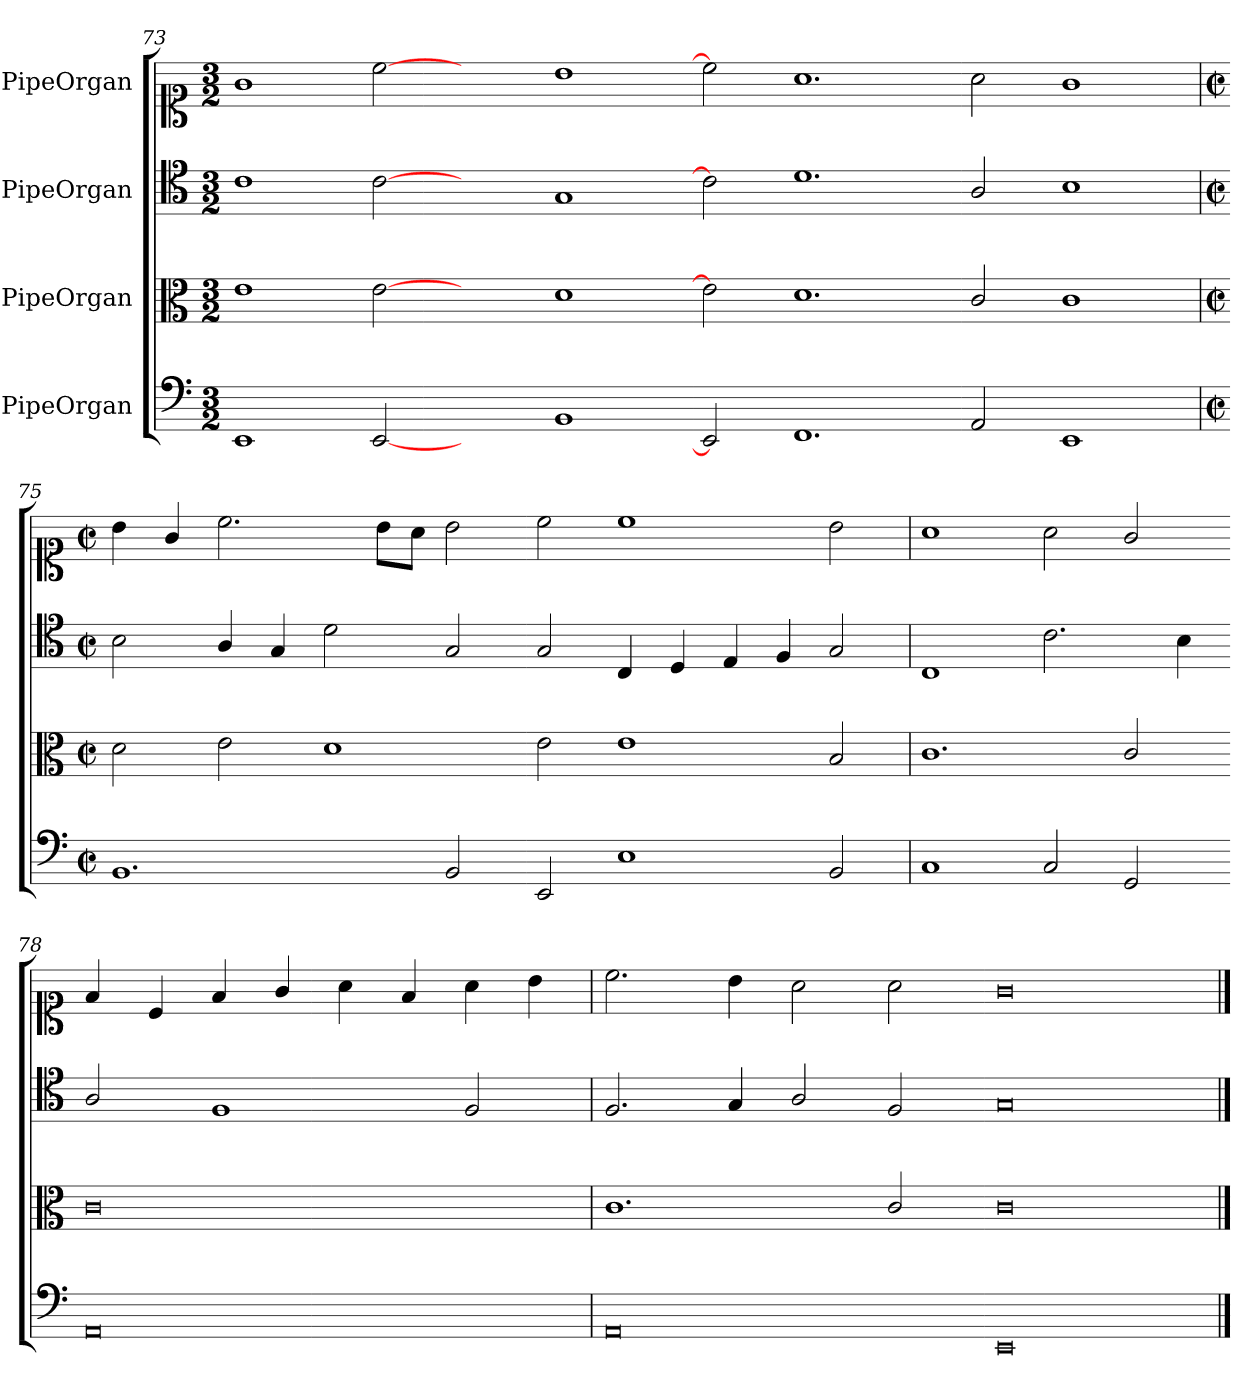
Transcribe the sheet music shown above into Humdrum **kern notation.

**kern	**kern	**kern	**kern
*part4	*part3	*part2	*part1
*staff4	*staff3	*staff2	*staff1
*I"PipeOrgan	*I"PipeOrgan	*I"PipeOrgan	*I"PipeOrgan
*clefF5	*clefC3	*clefC4	*clefC1
*k[]	*k[]	*k[]	*k[]
*C:	*C:	*C:	*C:
*M3/2	*M3/2	*M3/2	*M3/2
=73	=73	=73	=73
1CC	1e	1c	1g
[2CC	[2e	[2c	[2cc
2ryy	2ryy	2ryy	2ryy
1GG	1d	1G	1b
=74-	=74-	=74-	=74-
2CC]	2e]	2c]	2cc]
1.DD	1.d	1.d	1.a
2FF/	2c/	2A/	2a\
1CC	1c	1B	1g
=75	=75	=75	=75
*M2/1	*M2/1	*M2/1	*M2/1
*met(c|)	*met(c|)	*met(c|)	*met(c|)
1.GG	2d\	2B\	4b\
.	.	.	4g/
.	2e\	4A/	2.cc\
.	.	4G/	.
.	1d	2d\	.
.	.	.	8b\L
.	.	.	8a\J
2GG/	.	2G/	2b\
=76-	=76-	=76-	=76-
2CC/	2e\	2G/	2cc\
1C	1e	4C/	1cc
.	.	4D/	.
.	.	4E/	.
.	.	4F/	.
2GG/	2B/	2G/	2b\
=77	=77	=77	=77
1AA	1.c	1C	1a
2AA/	.	2.c\	2a\
2EE/	2c/	.	2g/
.	.	4B\	.
=78-	=78-	=78-	=78-
0FF	0c	2A/	4f/
.	.	.	4c/
.	.	1F	4f/
.	.	.	4g/
.	.	.	4a\
.	.	.	4f/
.	.	2F/	4a\
.	.	.	4b\
=79	=79	=79	=79
0FF	1.c	2.F/	2.cc\
.	.	4G/	4b\
.	.	2A/	2a\
.	2c/	2F/	2a\
=80-	=80-	=80-	=80-
0CC	0c	0G	0g
==	==	==	==
*-	*-	*-	*-
